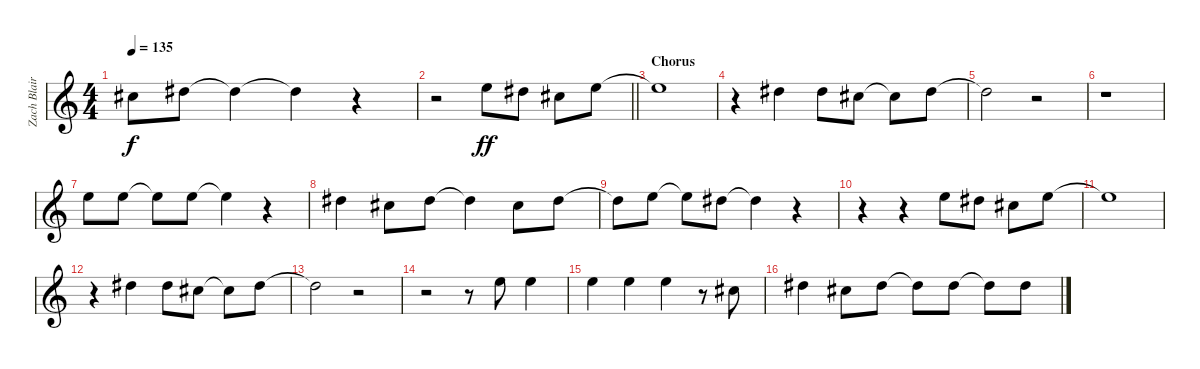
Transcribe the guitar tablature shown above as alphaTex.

\track ("Zach Blair - Vocals" "Zach Blair") {instrument distortionguitar}
\staff {score}
\tuning (E4 B3 G3 D3 A2 E2) {hide}
\ts (4 4)
\tempo 135
\clef g2
\ks c
6.3{t}.8{dy f} 8.3.8 8.3{t}.4 8.3{t}.4 r.4 |
\barLineRight lightlight
r.2{volume 12} 9.3.8{dy ff} 8.3.8 6.3.8 9.3.8 |
\section ("" "Chorus")
9.3{t}.1 |
r.4 8.3.4 8.3.8 6.3.8 6.3{t}.8 8.3.8 |
8.3{t}.2 r.2 |
r.1 |
9.3.8 9.3.8 9.3{t}.8 9.3.8 9.3{t}.4 r.4 |
8.3.4 6.3.8 8.3.8 8.3{t}.4 6.3.8 8.3.8 |
8.3{t}.8 9.3.8 9.3{t}.8 8.3.8 8.3{t}.4 r.4 |
r.4 r.4 9.3.8 8.3.8 6.3.8 9.3.8 |
9.3{t}.1 |
r.4 8.3.4 8.3.8 6.3.8 6.3{t}.8 8.3.8 |
8.3{t}.2 r.2 |
r.2 r.8 9.3.8 9.3.4 |
9.3.4 9.3.4 9.3.4 r.8 6.3.8 |
8.3.4 6.3.8 8.3.8 8.3{t}.8 8.3.8 8.3{t}.8 8.3.8
